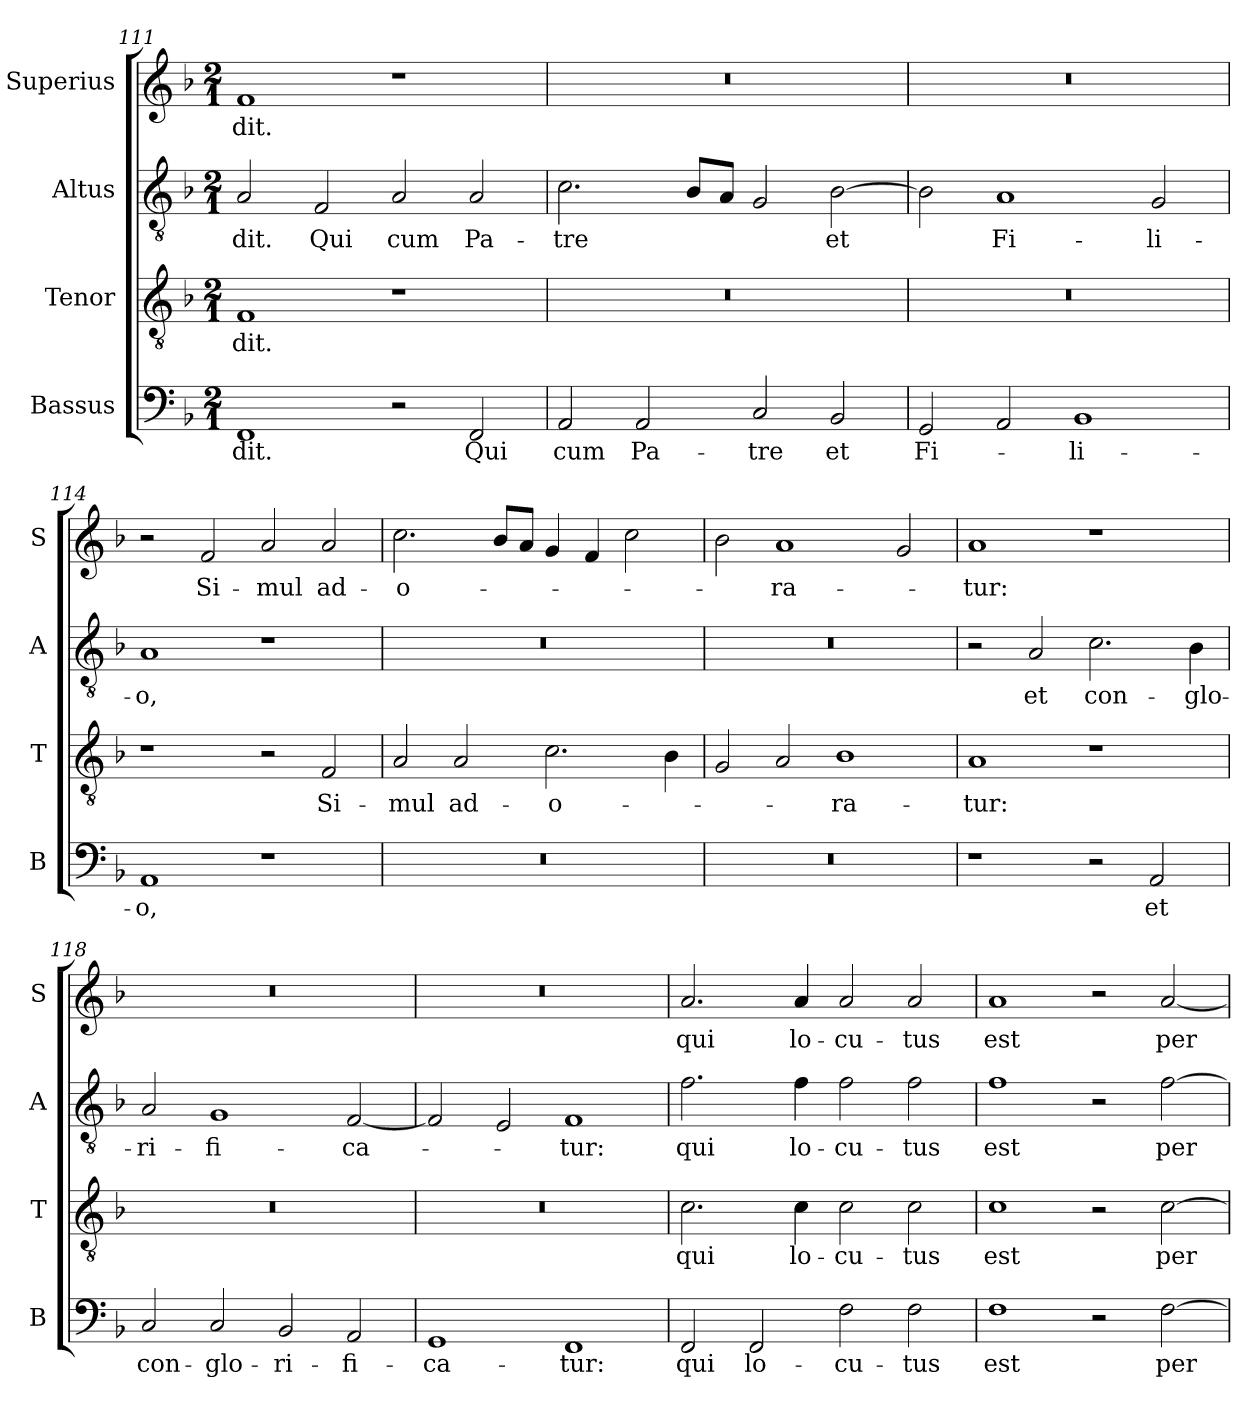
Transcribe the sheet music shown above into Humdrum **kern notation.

**kern	**text	**kern	**text	**kern	**text	**kern	**text
*part4	*part4	*part3	*part3	*part2	*part2	*part1	*part1
*staff4	*staff4	*staff3	*staff3	*staff2	*staff2	*staff1	*staff1
*I"Bassus	*	*I"Tenor	*	*I"Altus	*	*I"Superius	*
*I'B	*	*I'T	*	*I'A	*	*I'S	*
*clefF4	*	*clefGv2	*	*clefGv2	*	*clefG2	*
*k[b-]	*	*k[b-]	*	*k[b-]	*	*k[b-]	*
*M2/1	*	*M2/1	*	*M2/1	*	*M2/1	*
=111	=111	=111	=111	=111	=111	=111	=111
1FF	-dit.	1F	-dit.	2A	-dit.	1f	-dit.
.	.	.	.	2F	Qui	.	.
2r	.	1r	.	2A	cum	1r	.
2FF	Qui	.	.	2A	Pa-	.	.
=112	=112	=112	=112	=112	=112	=112	=112
2AA	cum	0r	.	2.c	-tre	0r	.
2AA	Pa-	.	.	.	.	.	.
.	.	.	.	8B-L	.	.	.
.	.	.	.	8AJ	.	.	.
2C	-tre	.	.	2G	.	.	.
2BB-	et	.	.	[2B-	et	.	.
=113	=113	=113	=113	=113	=113	=113	=113
2GG	Fi-	0r	.	2B-]	.	0r	.
2AA	.	.	.	1A	Fi-	.	.
1BB-	-li-	.	.	.	.	.	.
.	.	.	.	2G	-li-	.	.
=114	=114	=114	=114	=114	=114	=114	=114
1AA	-o,	1r	.	1A	-o,	2r	.
.	.	.	.	.	.	2f	Si-
1r	.	2r	.	1r	.	2a	-mul
.	.	2F	Si-	.	.	2a	ad-
=115	=115	=115	=115	=115	=115	=115	=115
0r	.	2A	-mul	0r	.	2.cc	-o-
.	.	2A	ad-	.	.	.	.
.	.	.	.	.	.	8b-L	.
.	.	.	.	.	.	8aJ	.
.	.	2.c	-o-	.	.	4g	.
.	.	.	.	.	.	4f	.
.	.	.	.	.	.	2cc	.
.	.	4B-	.	.	.	.	.
=116	=116	=116	=116	=116	=116	=116	=116
0r	.	2G	.	0r	.	2b-	.
.	.	2A	.	.	.	1a	-ra-
.	.	1B-	-ra-	.	.	.	.
.	.	.	.	.	.	2g	.
=117	=117	=117	=117	=117	=117	=117	=117
1r	.	1A	-tur:	2r	.	1a	-tur:
.	.	.	.	2A	et	.	.
2r	.	1r	.	2.c	con-	1r	.
2AA	et	.	.	.	.	.	.
.	.	.	.	4B-	-glo-	.	.
=118	=118	=118	=118	=118	=118	=118	=118
2C	con-	0r	.	2A	-ri-	0r	.
2C	-glo-	.	.	1G	-fi-	.	.
2BB-	-ri-	.	.	.	.	.	.
2AA	-fi-	.	.	[2F	-ca-	.	.
=119	=119	=119	=119	=119	=119	=119	=119
1GG	-ca-	0r	.	2F]	.	0r	.
.	.	.	.	2E	.	.	.
1FF	-tur:	.	.	1F	-tur:	.	.
=120	=120	=120	=120	=120	=120	=120	=120
2FF	qui	2.c	qui	2.f	qui	2.a	qui
2FF	lo-	.	.	.	.	.	.
.	.	4c	lo-	4f	lo-	4a	lo-
2F	-cu-	2c	-cu-	2f	-cu-	2a	-cu-
2F	-tus	2c	-tus	2f	-tus	2a	-tus
=121	=121	=121	=121	=121	=121	=121	=121
1F	est	1c	est	1f	est	1a	est
2r	.	2r	.	2r	.	2r	.
[2F	per	[2c	per	[2f	per	[2a	per
=	=	=	=	=	=	=	=
*-	*-	*-	*-	*-	*-	*-	*-
